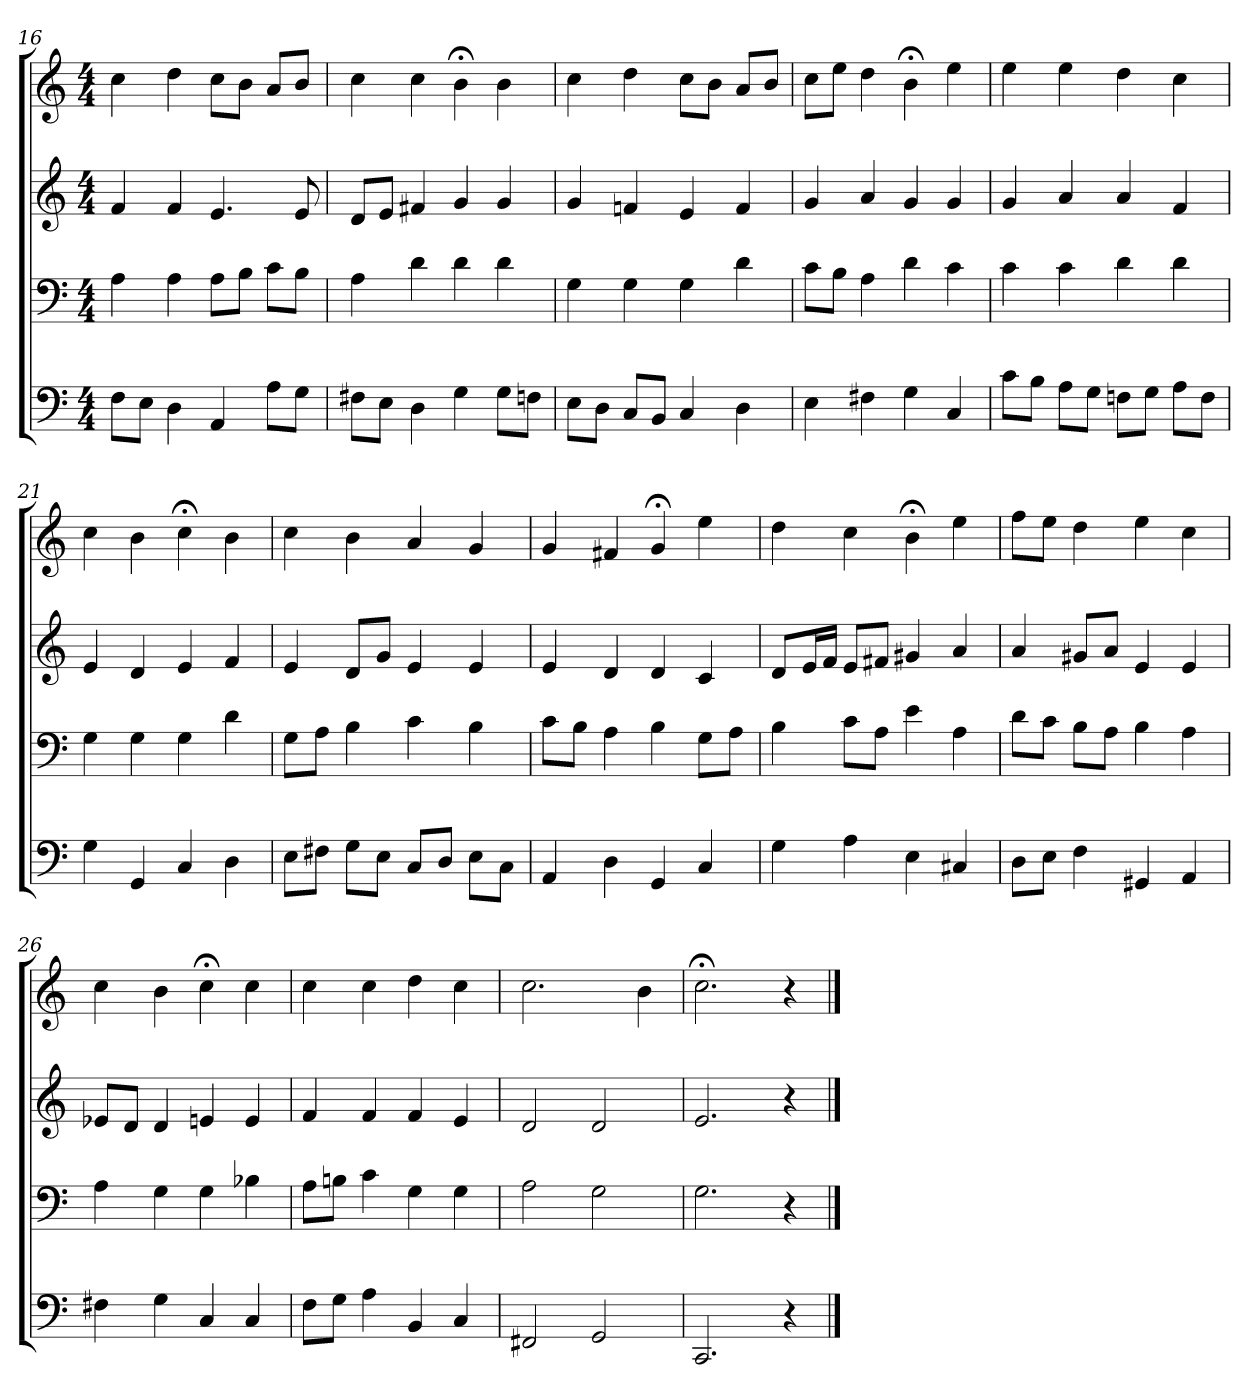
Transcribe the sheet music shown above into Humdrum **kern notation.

**kern	**kern	**kern	**kern
*part4	*part3	*part2	*part1
*staff4	*staff3	*staff2	*staff1
*clefF4	*clefF4	*clefG2	*clefG2
*k[]	*k[]	*k[]	*k[]
*C:	*C:	*C:	*C:
*M4/4	*M4/4	*M4/4	*M4/4
=16	=16	=16	=16
8F\L	4A	4f	4cc
8E\J	.	.	.
4D	4A	4f	4dd
4AA	8A\L	4.e	8cc\L
.	8B\J	.	8b\J
8A\L	8c\L	.	8a/L
8G\J	8B\J	8e	8b/J
=17	=17	=17	=17
8F#X\L	4A	8d/L	4cc
8E\J	.	8e/J	.
4D	4d	4f#X	4cc
4G	4d	4g	4b;<
8G\L	4d	4g	4b
8Fn\J	.	.	.
=18	=18	=18	=18
8E\L	4G	4g	4cc
8D\J	.	.	.
8C/L	4G	4fn	4dd
8BB/J	.	.	.
4C	4G	4e	8cc\L
.	.	.	8b\J
4D	4d	4f	8a/L
.	.	.	8b/J
=19	=19	=19	=19
4E	8c\L	4g	8cc\L
.	8B\J	.	8ee\J
4F#X	4A	4a	4dd
4G	4d	4g	4b;<
4C	4c	4g	4ee
=20	=20	=20	=20
8c\L	4c	4g	4ee
8B\J	.	.	.
8A\L	4c	4a	4ee
8G\J	.	.	.
8Fn\L	4d	4a	4dd
8G\J	.	.	.
8A\L	4d	4f	4cc
8F\J	.	.	.
=21	=21	=21	=21
4G	4G	4e	4cc
4GG	4G	4d	4b
4C	4G	4e	4cc;<
4D	4d	4f	4b
=22	=22	=22	=22
8E\L	8G\L	4e	4cc
8F#X\J	8A\J	.	.
8G\L	4B	8d/L	4b
8E\J	.	8g/J	.
8C/L	4c	4e	4a
8D/J	.	.	.
8E\L	4B	4e	4g
8C\J	.	.	.
=23	=23	=23	=23
4AA	8c\L	4e	4g
.	8B\J	.	.
4D	4A	4d	4f#X
4GG	4B	4d	4g;<
4C	8G\L	4c	4ee
.	8A\J	.	.
=24	=24	=24	=24
4G	4B	8d/L	4dd
.	.	16e/L	.
.	.	16f/JJ	.
4A	8c\L	8e/L	4cc
.	8A\J	8f#X/J	.
4E	4e	4g#X	4b;<
4C#X	4A	4a	4ee
=25	=25	=25	=25
8D\L	8d\L	4a	8ff\L
8E\J	8c\J	.	8ee\J
4F	8B\L	8g#X/L	4dd
.	8A\J	8a/J	.
4GG#X	4B	4e	4ee
4AA	4A	4e	4cc
=26	=26	=26	=26
4F#X	4A	8e-X/L	4cc
.	.	8d/J	.
4G	4G	4d	4b
4C	4G	4en	4cc;<
4C	4B-X	4e	4cc
=27	=27	=27	=27
8F\L	8A\L	4f	4cc
8G\J	8Bn\J	.	.
4A	4c	4f	4cc
4BB	4G	4f	4dd
4C	4G	4e	4cc
=28	=28	=28	=28
2FF#X	2A	2d	2.cc
2GG	2G	2d	.
.	.	.	4b
=29	=29	=29	=29
2.CC	2.G	2.e	2.cc;<
4r	4r	4r	4r
==	==	==	==
*-	*-	*-	*-
